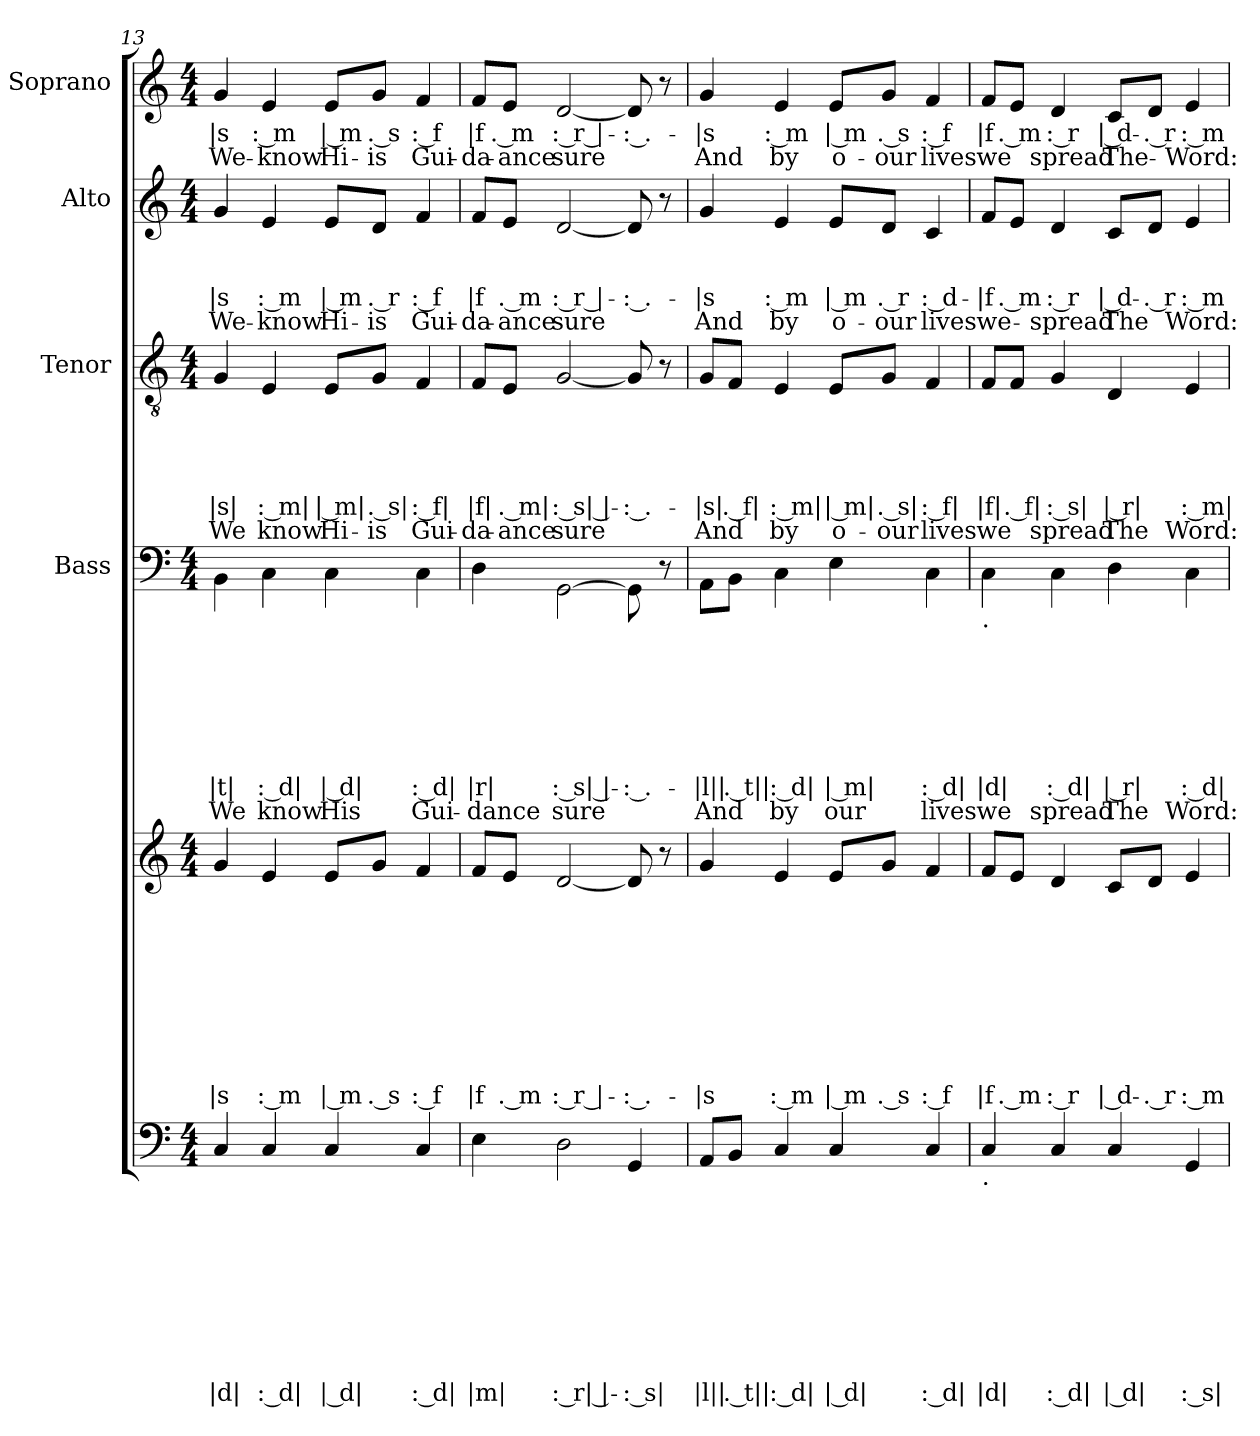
**kern	**text	**text	**text	**text	**text	**text	**text	**text	**text	**kern	**text	**text	**text	**text	**text	**text	**text	**text	**text	**kern	**text	**text	**text	**text	**text	**text	**text	**text	**kern	**text	**text	**text	**text	**text	**text	**kern	**text	**text	**text	**text	**kern	**text	**text
*part5	*part5	*part5	*part5	*part5	*part5	*part5	*part5	*part5	*part5	*part5	*part5	*part5	*part5	*part5	*part5	*part5	*part5	*part5	*part5	*part4	*part4	*part4	*part4	*part4	*part4	*part4	*part4	*part4	*part3	*part3	*part3	*part3	*part3	*part3	*part3	*part2	*part2	*part2	*part2	*part2	*part1	*part1	*part1
*staff6	*staff6	*staff6	*staff6	*staff6	*staff6	*staff6	*staff6	*staff6	*staff6	*staff5	*staff5	*staff5	*staff5	*staff5	*staff5	*staff5	*staff5	*staff5	*staff5	*staff4	*staff4	*staff4	*staff4	*staff4	*staff4	*staff4	*staff4	*staff4	*staff3	*staff3	*staff3	*staff3	*staff3	*staff3	*staff3	*staff2	*staff2	*staff2	*staff2	*staff2	*staff1	*staff1	*staff1
*	*	*	*	*	*	*	*	*	*	*	*	*	*	*	*	*	*	*	*	*I"Bass	*	*	*	*	*	*	*	*	*I"Tenor	*	*	*	*	*	*	*I"Alto	*	*	*	*	*I"Soprano	*	*
*	*	*	*	*	*	*	*	*	*	*	*	*	*	*	*	*	*	*	*	*I'B	*	*	*	*	*	*	*	*	*I'T	*	*	*	*	*	*	*I'A	*	*	*	*	*I'S	*	*
*clefF4	*	*	*	*	*	*	*	*	*	*clefG2	*	*	*	*	*	*	*	*	*	*clefF4	*	*	*	*	*	*	*	*	*clefGv2	*	*	*	*	*	*	*clefG2	*	*	*	*	*clefG2	*	*
*k[]	*	*	*	*	*	*	*	*	*	*k[]	*	*	*	*	*	*	*	*	*	*k[]	*	*	*	*	*	*	*	*	*k[]	*	*	*	*	*	*	*k[]	*	*	*	*	*k[]	*	*
*C:	*	*	*	*	*	*	*	*	*	*C:	*	*	*	*	*	*	*	*	*	*C:	*	*	*	*	*	*	*	*	*C:	*	*	*	*	*	*	*C:	*	*	*	*	*C:	*	*
*M4/4	*	*	*	*	*	*	*	*	*	*M4/4	*	*	*	*	*	*	*	*	*	*M4/4	*	*	*	*	*	*	*	*	*M4/4	*	*	*	*	*	*	*M4/4	*	*	*	*	*M4/4	*	*
=13	=13	=13	=13	=13	=13	=13	=13	=13	=13	=13	=13	=13	=13	=13	=13	=13	=13	=13	=13	=13	=13	=13	=13	=13	=13	=13	=13	=13	=13	=13	=13	=13	=13	=13	=13	=13	=13	=13	=13	=13	=13	=13	=13
!	!	!	!	!	!	!	!	!	!LO:LY:b:rj	!	!	!	!	!	!	!	!	!	!LO:LY:b:rj	!	!	!	!	!	!	!	!LO:LY:b:rj	!LO:LY:b:rj	!	!	!	!	!	!LO:LY:b:rj	!LO:LY:b:rj	!	!	!	!LO:LY:b:rj	!LO:LY:b:rj	!	!LO:LY:b:rj	!LO:LY:b:rj
4C/	.	.	.	.	.	.	.	.	|d|	4g/	.	.	.	.	.	.	.	.	|s	4BB\	.	.	.	.	.	.	|t|	We	4G/	.	.	.	.	|s|	We	4g/	.	.	|s	We-	4g/	|s	We-
!	!	!	!	!	!	!	!	!	!LO:LY:b:rj	!	!	!	!	!	!	!	!	!	!LO:LY:b:rj	!	!	!	!	!	!	!	!LO:LY:b:rj	!LO:LY:b:rj	!	!	!	!	!	!LO:LY:b:rj	!LO:LY:b:rj	!	!	!	!LO:LY:b:rj	!LO:LY:b:rj	!	!LO:LY:b:rj	!LO:LY:b:rj
4C/	.	.	.	.	.	.	.	.	: d|	4e/	.	.	.	.	.	.	.	.	: m	4C\	.	.	.	.	.	.	: d|	know	4E/	.	.	.	.	: m|	know	4e/	.	.	: m	-know	4e/	: m	-know
!	!	!	!	!	!	!	!	!	!LO:LY:b:rj	!	!	!	!	!	!	!	!	!	!LO:LY:b:rj	!	!	!	!	!	!	!	!LO:LY:b:rj	!LO:LY:b:rj	!	!	!	!	!	!LO:LY:b:rj	!LO:LY:b:rj	!	!	!	!LO:LY:b:rj	!LO:LY:b:rj	!	!LO:LY:b:rj	!LO:LY:b:rj
4C/	.	.	.	.	.	.	.	.	| d|	8e/L	.	.	.	.	.	.	.	.	| m	4C\	.	.	.	.	.	.	| d|	His	8E/L	.	.	.	.	| m|	Hi-	8e/L	.	.	| m	Hi-	8e/L	| m	Hi-
!	!	!	!	!	!	!	!	!	!	!	!	!	!	!	!	!	!	!	!LO:LY:b:rj	!	!	!	!	!	!	!	!	!	!	!	!	!	!	!LO:LY:b:rj	!LO:LY:b:rj	!	!	!	!LO:LY:b:rj	!LO:LY:b:rj	!	!LO:LY:b:rj	!LO:LY:b:rj
.	.	.	.	.	.	.	.	.	.	8g/J	.	.	.	.	.	.	.	.	. s	.	.	.	.	.	.	.	.	.	8G/J	.	.	.	.	. s|	-is	8d/J	.	.	. r	-is	8g/J	. s	-is
!	!	!	!	!	!	!	!	!	!LO:LY:b:rj	!	!	!	!	!	!	!	!	!	!LO:LY:b:rj	!	!	!	!	!	!	!	!LO:LY:b:rj	!LO:LY:b:rj	!	!	!	!	!	!LO:LY:b:rj	!LO:LY:b:rj	!	!	!	!LO:LY:b:rj	!LO:LY:b:rj	!	!LO:LY:b:rj	!LO:LY:b:rj
4C/	.	.	.	.	.	.	.	.	: d|	4f/	.	.	.	.	.	.	.	.	: f	4C\	.	.	.	.	.	.	: d|	Gui-	4F/	.	.	.	.	: f|	Gui-	4f/	.	.	: f	Gui-	4f/	: f	Gui-
=14	=14	=14	=14	=14	=14	=14	=14	=14	=14	=14	=14	=14	=14	=14	=14	=14	=14	=14	=14	=14	=14	=14	=14	=14	=14	=14	=14	=14	=14	=14	=14	=14	=14	=14	=14	=14	=14	=14	=14	=14	=14	=14	=14
!	!	!	!	!	!	!	!	!	!LO:LY:b:rj	!	!	!	!	!	!	!	!	!	!LO:LY:b:rj	!	!	!	!	!	!	!	!LO:LY:b:rj	!LO:LY:b:rj	!	!	!	!	!	!LO:LY:b:rj	!LO:LY:b:rj	!	!	!	!LO:LY:b:rj	!LO:LY:b:rj	!	!LO:LY:b:rj	!LO:LY:b:rj
4E\	.	.	.	.	.	.	.	.	-|m|	8f/L	.	.	.	.	.	.	.	.	|f	4D\	.	.	.	.	.	.	|r|	-dance	8F/L	.	.	.	.	|f|	-da-	8f/L	.	.	|f	-da-	8f/L	|f	-da-
!	!	!	!	!	!	!	!	!	!	!	!	!	!	!	!	!	!	!	!LO:LY:b:rj	!	!	!	!	!	!	!	!	!	!	!	!	!	!	!LO:LY:b:rj	!LO:LY:b:rj	!	!	!	!LO:LY:b:rj	!LO:LY:b:rj	!	!LO:LY:b:rj	!LO:LY:b:rj
.	.	.	.	.	.	.	.	.	.	8e/J	.	.	.	.	.	.	.	.	. m	.	.	.	.	.	.	.	.	.	8E/J	.	.	.	.	. m|	-ance	8e/J	.	.	. m	-ance	8e/J	. m	-ance
!	!	!	!	!	!	!	!	!	!LO:LY:b:rj	!	!	!	!	!	!	!	!	!	!LO:LY:b:rj	!	!	!	!	!	!	!	!LO:LY:b:rj	!LO:LY:b:rj	!	!	!	!	!	!LO:LY:b:rj	!LO:LY:b:rj	!	!	!	!LO:LY:b:rj	!LO:LY:b:rj	!	!LO:LY:b:rj	!LO:LY:b:rj
2D\	.	.	.	.	.	.	.	.	: r| |-	[<2d/	.	.	.	.	.	.	.	.	: r |-	[>2GG\	.	.	.	.	.	.	: s| |-	sure	[<2G/	.	.	.	.	: s| |-	sure	[<2d/	.	.	: r |-	sure	[<2d/	: r |-	sure
!	!	!	!	!	!	!	!	!	!LO:LY:b:rj	!	!	!	!	!	!	!	!	!	!LO:LY:b:rj	!	!	!	!	!	!	!	!LO:LY:b:rj	!	!	!	!	!	!	!LO:LY:b:rj	!	!	!	!	!LO:LY:b:rj	!	!	!LO:LY:b:rj	!
4GG/	.	.	.	.	.	.	.	.	-: s|	8d/]	.	.	.	.	.	.	.	.	-: .-	8GG\]	.	.	.	.	.	.	-: .-	.	8G/]	.	.	.	.	-: .-	.	8d/]	.	.	-: .-	.	8d/]	-: .-	.
.	.	.	.	.	.	.	.	.	.	8r	.	.	.	.	.	.	.	.	.	8r	.	.	.	.	.	.	.	.	8r	.	.	.	.	.	.	8r	.	.	.	.	8r	.	.
=15	=15	=15	=15	=15	=15	=15	=15	=15	=15	=15	=15	=15	=15	=15	=15	=15	=15	=15	=15	=15	=15	=15	=15	=15	=15	=15	=15	=15	=15	=15	=15	=15	=15	=15	=15	=15	=15	=15	=15	=15	=15	=15	=15
!	!	!	!	!	!	!	!	!	!LO:LY:b:rj	!	!	!	!	!	!	!	!	!	!LO:LY:b:rj	!	!	!	!	!	!	!	!LO:LY:b:rj	!LO:LY:b:rj	!	!	!	!	!	!LO:LY:b:rj	!LO:LY:b:rj	!	!	!	!LO:LY:b:rj	!LO:LY:b:rj	!	!LO:LY:b:rj	!LO:LY:b:rj
8AA/L	.	.	.	.	.	.	.	.	|l||	4g/	.	.	.	.	.	.	.	.	|s	8AA\L	.	.	.	.	.	.	-|l||	And	8G/L	.	.	.	.	-|s|	And	4g/	.	.	-|s	And	4g/	-|s	And
!	!	!	!	!	!	!	!	!	!LO:LY:b:rj	!	!	!	!	!	!	!	!	!	!	!	!	!	!	!	!	!	!LO:LY:b:rj	!	!	!	!	!	!	!LO:LY:b:rj	!	!	!	!	!	!	!	!	!
8BB/J	.	.	.	.	.	.	.	.	. t||	.	.	.	.	.	.	.	.	.	.	8BB\J	.	.	.	.	.	.	. t||	.	8F/J	.	.	.	.	. f|	.	.	.	.	.	.	.	.	.
!	!	!	!	!	!	!	!	!	!LO:LY:b:rj	!	!	!	!	!	!	!	!	!	!LO:LY:b:rj	!	!	!	!	!	!	!	!LO:LY:b:rj	!LO:LY:b:rj	!	!	!	!	!	!LO:LY:b:rj	!LO:LY:b:rj	!	!	!	!LO:LY:b:rj	!LO:LY:b:rj	!	!LO:LY:b:rj	!LO:LY:b:rj
4C/	.	.	.	.	.	.	.	.	: d|	4e/	.	.	.	.	.	.	.	.	: m	4C\	.	.	.	.	.	.	: d|	by	4E/	.	.	.	.	: m|	by	4e/	.	.	: m	by	4e/	: m	by
!	!	!	!	!	!	!	!	!	!LO:LY:b:rj	!	!	!	!	!	!	!	!	!	!LO:LY:b:rj	!	!	!	!	!	!	!	!LO:LY:b:rj	!LO:LY:b:rj	!	!	!	!	!	!LO:LY:b:rj	!LO:LY:b:rj	!	!	!	!LO:LY:b:rj	!LO:LY:b:rj	!	!LO:LY:b:rj	!LO:LY:b:rj
4C/	.	.	.	.	.	.	.	.	| d|	8e/L	.	.	.	.	.	.	.	.	| m	4E\	.	.	.	.	.	.	| m|	our	8E/L	.	.	.	.	| m|	o-	8e/L	.	.	| m	o-	8e/L	| m	o-
!	!	!	!	!	!	!	!	!	!	!	!	!	!	!	!	!	!	!	!LO:LY:b:rj	!	!	!	!	!	!	!	!	!	!	!	!	!	!	!LO:LY:b:rj	!LO:LY:b:rj	!	!	!	!LO:LY:b:rj	!LO:LY:b:rj	!	!LO:LY:b:rj	!LO:LY:b:rj
.	.	.	.	.	.	.	.	.	.	8g/J	.	.	.	.	.	.	.	.	. s	.	.	.	.	.	.	.	.	.	8G/J	.	.	.	.	. s|	-our	8d/J	.	.	. r	-our	8g/J	. s	-our
!	!	!	!	!	!	!	!	!	!LO:LY:b:rj	!	!	!	!	!	!	!	!	!	!LO:LY:b:rj	!	!	!	!	!	!	!	!LO:LY:b:rj	!LO:LY:b:rj	!	!	!	!	!	!LO:LY:b:rj	!LO:LY:b:rj	!	!	!	!LO:LY:b:rj	!LO:LY:b:rj	!	!LO:LY:b:rj	!LO:LY:b:rj
4C/	.	.	.	.	.	.	.	.	: d|	4f/	.	.	.	.	.	.	.	.	: f	4C\	.	.	.	.	.	.	: d|	lives	4F/	.	.	.	.	: f|	lives	4c/	.	.	: d-	lives	4f/	: f	lives
!!LO:LB:g=z
=16	=16	=16	=16	=16	=16	=16	=16	=16	=16	=16	=16	=16	=16	=16	=16	=16	=16	=16	=16	=16	=16	=16	=16	=16	=16	=16	=16	=16	=16	=16	=16	=16	=16	=16	=16	=16	=16	=16	=16	=16	=16	=16	=16
!	!	!	!	!	!	!	!	!	!	!	!	!	!	!	!	!	!	!	!	!LO:TX:b:t=.	!	!	!	!	!	!	!	!	!	!	!	!	!	!	!	!	!	!	!	!	!	!	!
!LO:TX:b:t=.	!	!	!	!	!	!	!	!	!	!	!	!	!	!	!	!	!	!	!	!	!	!	!	!	!	!	!	!	!	!	!	!	!	!	!	!	!	!	!	!	!	!	!
!	!	!	!	!	!	!	!	!	!LO:LY:b:rj	!	!	!	!	!	!	!	!	!	!LO:LY:b:rj	!	!	!	!	!	!	!	!LO:LY:b:rj	!LO:LY:b:rj	!	!	!	!	!	!LO:LY:b:rj	!LO:LY:b:rj	!	!	!	!LO:LY:b:rj	!LO:LY:b:rj	!	!LO:LY:b:rj	!LO:LY:b:rj
4C/	.	.	.	.	.	.	.	.	|d|	8f/L	.	.	.	.	.	.	.	.	|f	4C\	.	.	.	.	.	.	|d|	we	8F/L	.	.	.	.	|f|	we	8f/L	.	.	-|f	we-	8f/L	|f	we
!	!	!	!	!	!	!	!	!	!	!	!	!	!	!	!	!	!	!	!LO:LY:b:rj	!	!	!	!	!	!	!	!	!	!	!	!	!	!	!LO:LY:b:rj	!	!	!	!	!LO:LY:b:rj	!	!	!LO:LY:b:rj	!
.	.	.	.	.	.	.	.	.	.	8e/J	.	.	.	.	.	.	.	.	. m	.	.	.	.	.	.	.	.	.	8F/J	.	.	.	.	. f|	.	8e/J	.	.	. m	.	8e/J	. m	.
!	!	!	!	!	!	!	!	!	!LO:LY:b:rj	!	!	!	!	!	!	!	!	!	!LO:LY:b:rj	!	!	!	!	!	!	!	!LO:LY:b:rj	!LO:LY:b:rj	!	!	!	!	!	!LO:LY:b:rj	!LO:LY:b:rj	!	!	!	!LO:LY:b:rj	!LO:LY:b:rj	!	!LO:LY:b:rj	!LO:LY:b:rj
4C/	.	.	.	.	.	.	.	.	: d|	4d/	.	.	.	.	.	.	.	.	: r	4C\	.	.	.	.	.	.	: d|	spread	4G/	.	.	.	.	: s|	spread	4d/	.	.	: r	-spread	4d/	: r	spread
!	!	!	!	!	!	!	!	!	!LO:LY:b:rj	!	!	!	!	!	!	!	!	!	!LO:LY:b:rj	!	!	!	!	!	!	!	!LO:LY:b:rj	!LO:LY:b:rj	!	!	!	!	!	!LO:LY:b:rj	!LO:LY:b:rj	!	!	!	!LO:LY:b:rj	!LO:LY:b:rj	!	!LO:LY:b:rj	!LO:LY:b:rj
4C/	.	.	.	.	.	.	.	.	| d|	8c/L	.	.	.	.	.	.	.	.	| d-	4D\	.	.	.	.	.	.	| r|	The	4D/	.	.	.	.	| r|	The	8c/L	.	.	| d-	The	8c/L	| d-	The-
!	!	!	!	!	!	!	!	!	!	!	!	!	!	!	!	!	!	!	!LO:LY:b:rj	!	!	!	!	!	!	!	!	!	!	!	!	!	!	!	!	!	!	!	!LO:LY:b:rj	!	!	!LO:LY:b:rj	!
.	.	.	.	.	.	.	.	.	.	8d/J	.	.	.	.	.	.	.	.	-. r	.	.	.	.	.	.	.	.	.	.	.	.	.	.	.	.	8d/J	.	.	-. r	.	8d/J	-. r	.
!	!	!	!	!	!	!	!	!	!LO:LY:b:rj	!	!	!	!	!	!	!	!	!	!LO:LY:b:rj	!	!	!	!	!	!	!	!LO:LY:b:rj	!LO:LY:b:rj	!	!	!	!	!	!LO:LY:b:rj	!LO:LY:b:rj	!	!	!	!LO:LY:b:rj	!LO:LY:b:rj	!	!LO:LY:b:rj	!LO:LY:b:rj
4GG/	.	.	.	.	.	.	.	.	: s|	4e/	.	.	.	.	.	.	.	.	: m	4C\	.	.	.	.	.	.	: d|	Word:	4E/	.	.	.	.	: m|	Word:	4e/	.	.	: m	Word:	4e/	: m	-Word:
=	=	=	=	=	=	=	=	=	=	=	=	=	=	=	=	=	=	=	=	=	=	=	=	=	=	=	=	=	=	=	=	=	=	=	=	=	=	=	=	=	=	=	=
*-	*-	*-	*-	*-	*-	*-	*-	*-	*-	*-	*-	*-	*-	*-	*-	*-	*-	*-	*-	*-	*-	*-	*-	*-	*-	*-	*-	*-	*-	*-	*-	*-	*-	*-	*-	*-	*-	*-	*-	*-	*-	*-	*-
